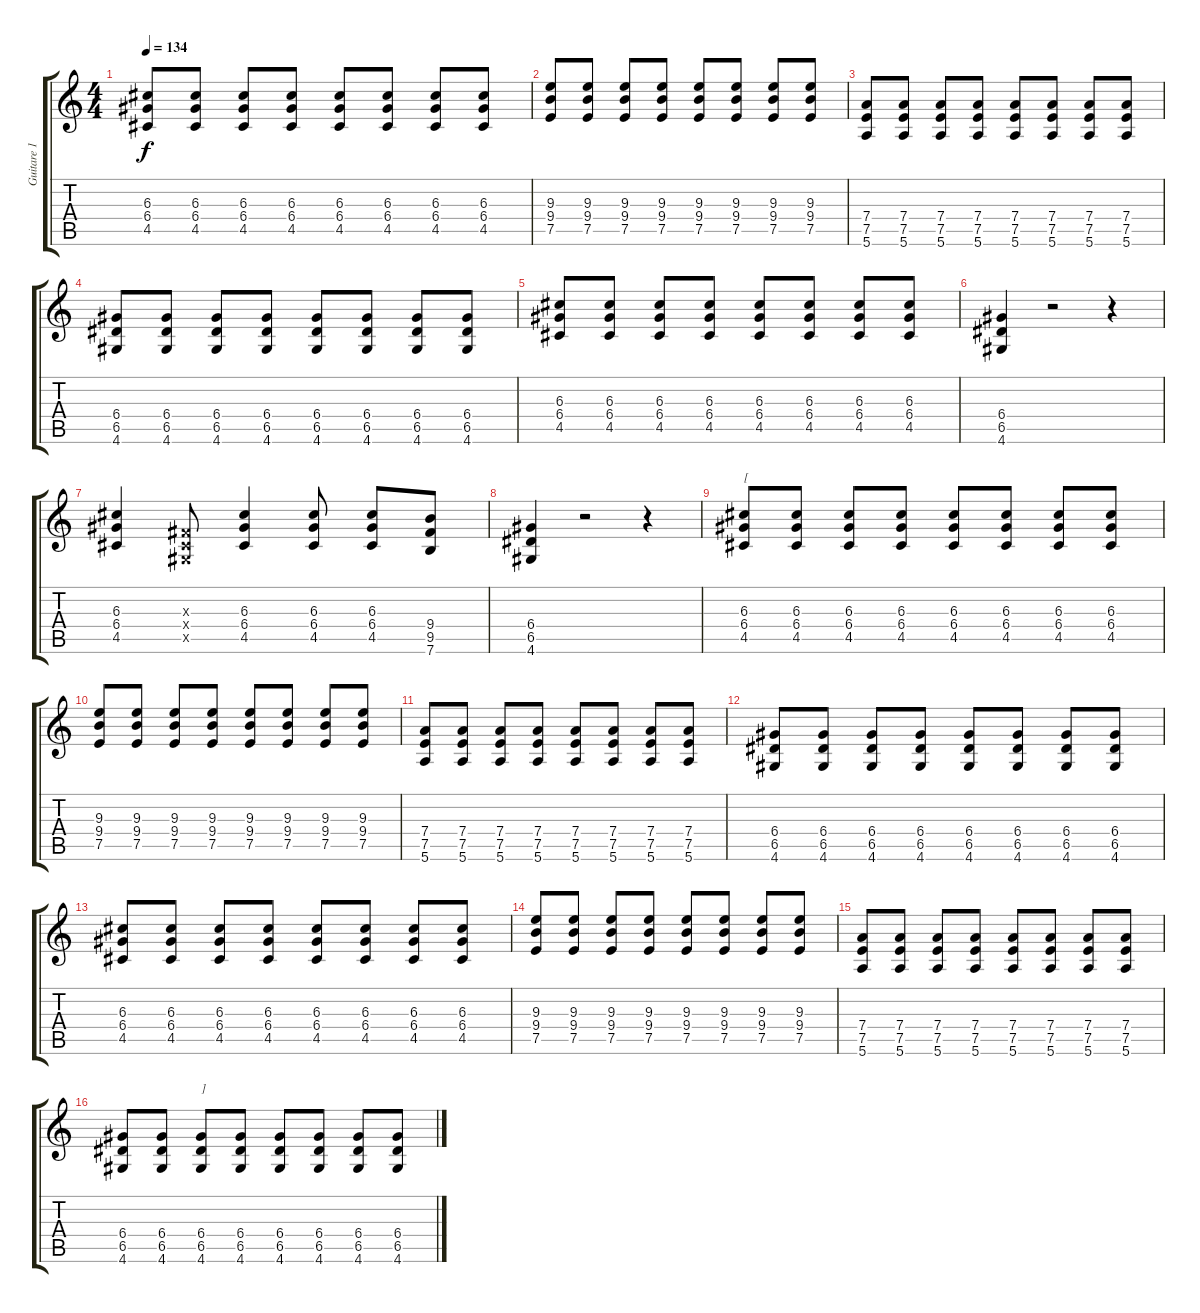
\track ("Guitare 1" "Guitare 1") {instrument overdrivenguitar}
\staff {score tabs}
\tuning (E4 B3 G3 D3 A2 E2) {hide}
\ts (4 4)
\tempo 134
\clef g2
\ks c
(6.3 6.4 4.5).8{dy f} (6.3 6.4 4.5).8 (6.3 6.4 4.5).8 (6.3 6.4 4.5).8 (6.3 6.4 4.5).8 (6.3 6.4 4.5).8 (6.3 6.4 4.5).8 (6.3 6.4 4.5).8 |
(9.3 9.4 7.5).8 (9.3 9.4 7.5).8 (9.3 9.4 7.5).8 (9.3 9.4 7.5).8 (9.3 9.4 7.5).8 (9.3 9.4 7.5).8 (9.3 9.4 7.5).8 (9.3 9.4 7.5).8 |
(7.4 7.5 5.6).8 (7.4 7.5 5.6).8 (7.4 7.5 5.6).8 (7.4 7.5 5.6).8 (7.4 7.5 5.6).8 (7.4 7.5 5.6).8 (7.4 7.5 5.6).8 (7.4 7.5 5.6).8 |
(6.4 6.5 4.6).8 (6.4 6.5 4.6).8 (6.4 6.5 4.6).8 (6.4 6.5 4.6).8 (6.4 6.5 4.6).8 (6.4 6.5 4.6).8 (6.4 6.5 4.6).8 (6.4 6.5 4.6).8 |
(6.3 6.4 4.5).8 (6.3 6.4 4.5).8 (6.3 6.4 4.5).8 (6.3 6.4 4.5).8 (6.3 6.4 4.5).8 (6.3 6.4 4.5).8 (6.3 6.4 4.5).8 (6.3 6.4 4.5).8 |
(6.4 6.5 4.6).4 r.2 r.4 |
(6.3 6.4 4.5).4 (-1.3{x} -1.4{x} -1.5{x}).8 (6.3 6.4 4.5).4 (6.3 6.4 4.5).8 (6.3 6.4 4.5).8 (9.4 9.5 7.6).8 |
(6.4 6.5 4.6).4 r.2 r.4 |
(6.3 6.4 4.5).8{txt "["} (6.3 6.4 4.5).8 (6.3 6.4 4.5).8 (6.3 6.4 4.5).8 (6.3 6.4 4.5).8 (6.3 6.4 4.5).8 (6.3 6.4 4.5).8 (6.3 6.4 4.5).8 |
(9.3 9.4 7.5).8 (9.3 9.4 7.5).8 (9.3 9.4 7.5).8 (9.3 9.4 7.5).8 (9.3 9.4 7.5).8 (9.3 9.4 7.5).8 (9.3 9.4 7.5).8 (9.3 9.4 7.5).8 |
(7.4 7.5 5.6).8 (7.4 7.5 5.6).8 (7.4 7.5 5.6).8 (7.4 7.5 5.6).8 (7.4 7.5 5.6).8 (7.4 7.5 5.6).8 (7.4 7.5 5.6).8 (7.4 7.5 5.6).8 |
(6.4 6.5 4.6).8 (6.4 6.5 4.6).8 (6.4 6.5 4.6).8 (6.4 6.5 4.6).8 (6.4 6.5 4.6).8 (6.4 6.5 4.6).8 (6.4 6.5 4.6).8 (6.4 6.5 4.6).8 |
(6.3 6.4 4.5).8 (6.3 6.4 4.5).8 (6.3 6.4 4.5).8 (6.3 6.4 4.5).8 (6.3 6.4 4.5).8 (6.3 6.4 4.5).8 (6.3 6.4 4.5).8 (6.3 6.4 4.5).8 |
(9.3 9.4 7.5).8 (9.3 9.4 7.5).8 (9.3 9.4 7.5).8 (9.3 9.4 7.5).8 (9.3 9.4 7.5).8 (9.3 9.4 7.5).8 (9.3 9.4 7.5).8 (9.3 9.4 7.5).8 |
(7.4 7.5 5.6).8 (7.4 7.5 5.6).8 (7.4 7.5 5.6).8 (7.4 7.5 5.6).8 (7.4 7.5 5.6).8 (7.4 7.5 5.6).8 (7.4 7.5 5.6).8 (7.4 7.5 5.6).8 |
(6.4 6.5 4.6).8 (6.4 6.5 4.6).8 (6.4 6.5 4.6).8{txt "]"} (6.4 6.5 4.6).8 (6.4 6.5 4.6).8 (6.4 6.5 4.6).8 (6.4 6.5 4.6).8 (6.4 6.5 4.6).8
